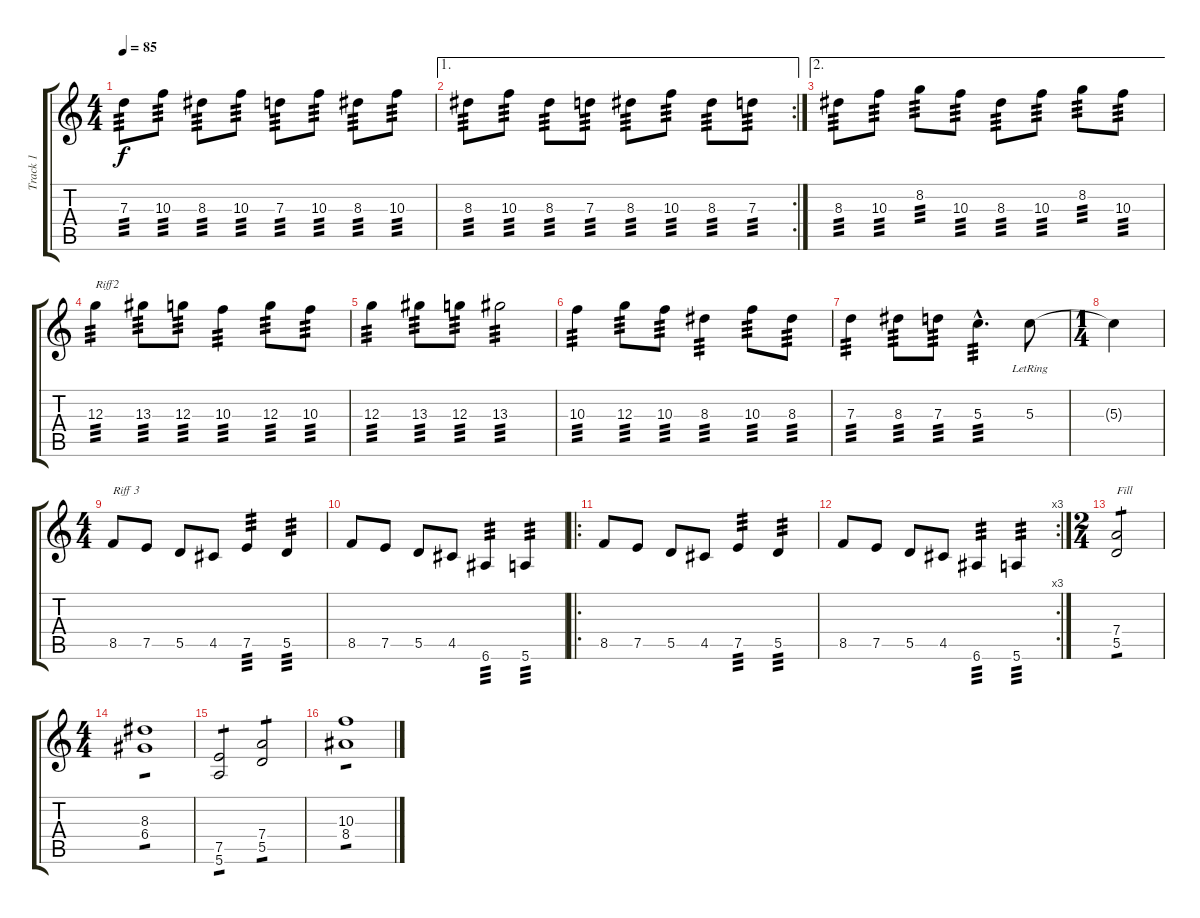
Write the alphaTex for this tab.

\track ("Track 1" "Track 1") {instrument distortionguitar}
\staff {score tabs}
\tuning (E4 B3 G3 D3 A2 E2) {hide}
\ts (4 4)
\tempo 85
\clef g2
\ks c
7.3.8{tp 3 dy f} 10.3.8{tp 3} 8.3.8{tp 3} 10.3.8{tp 3} 7.3.8{tp 3} 10.3.8{tp 3} 8.3.8{tp 3} 10.3.8{tp 3} |
\ae 1
\rc 2
8.3.8{tp 3} 10.3.8{tp 3} 8.3.8{tp 3} 7.3.8{tp 3} 8.3.8{tp 3} 10.3.8{tp 3} 8.3.8{tp 3} 7.3.8{tp 3} |
\ae 2
8.3.8{tp 3} 10.3.8{tp 3} 8.2.8{tp 3} 10.3.8{tp 3} 8.3.8{tp 3} 10.3.8{tp 3} 8.2.8{tp 3} 10.3.8{tp 3} |
12.3.4{txt "Riff2" tp 3} 13.3.8{tp 3} 12.3.8{tp 3} 10.3.4{tp 3} 12.3.8{tp 3} 10.3.8{tp 3} |
12.3.4{tp 3} 13.3.8{tp 3} 12.3.8{tp 3} 13.3.2{tp 3} |
10.3.4{tp 3} 12.3.8{tp 3} 10.3.8{tp 3} 8.3.4{tp 3} 10.3.8{tp 3} 8.3.8{tp 3} |
7.3.4{tp 3} 8.3.8{tp 3} 7.3.8{tp 3} 5.3{hac}.4{d tp 3} 5.3{lr}.8 |
\ts (1 4)
5.3{t}.4 |
\ts (4 4)
8.5.8{txt "Riff 3"} 7.5.8 5.5.8 4.5.8 7.5.4{tp 3} 5.5.4{tp 3} |
8.5.8 7.5.8 5.5.8 4.5.8 6.6.4{tp 3} 5.6.4{tp 3} |
\ro
8.5.8 7.5.8 5.5.8 4.5.8 7.5.4{tp 3} 5.5.4{tp 3} |
\rc 3
8.5.8 7.5.8 5.5.8 4.5.8 6.6.4{tp 3} 5.6.4{tp 3} |
\ts (2 4)
(7.4 5.5).2{txt "Fill" tp 1} |
\ts (4 4)
(8.3 6.4).1{tp 1} |
(7.5 5.6).2{tp 1} (7.4 5.5).2{tp 1} |
(10.3 8.4).1{tp 1}
